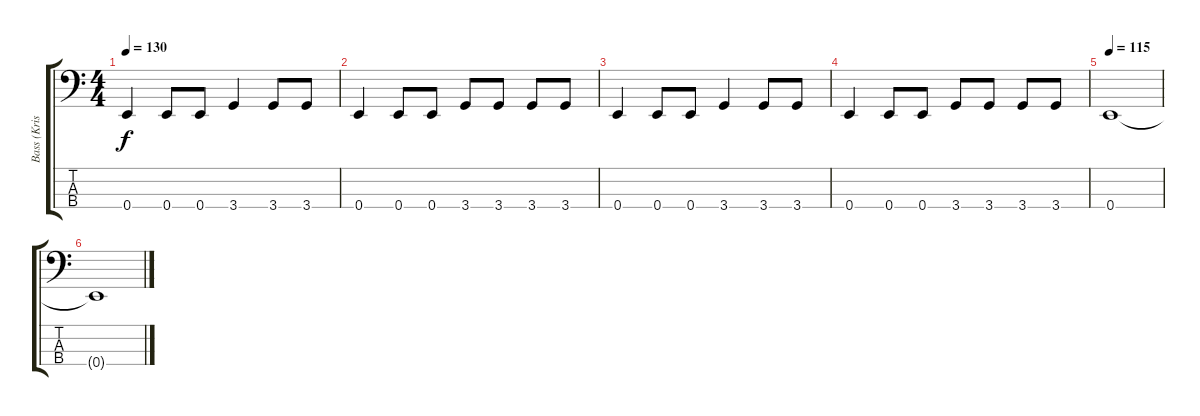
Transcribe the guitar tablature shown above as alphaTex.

\track ("Bass (Krist Novoselic)" "Bass (Kris") {instrument electricbassfinger}
\staff {score tabs}
\tuning (G2 D2 A1 E1) {hide}
\ts (4 4)
\tempo 130
\clef f4
\ks c
0.4.4{dy f} 0.4.8 0.4.8 3.4.4 3.4.8 3.4.8 |
0.4.4 0.4.8 0.4.8 3.4.8 3.4.8 3.4.8 3.4.8 |
0.4.4 0.4.8 0.4.8 3.4.4 3.4.8 3.4.8 |
0.4.4 0.4.8 0.4.8 3.4.8 3.4.8 3.4.8 3.4.8 |
\tempo 115
0.4.1 |
0.4{t}.1
